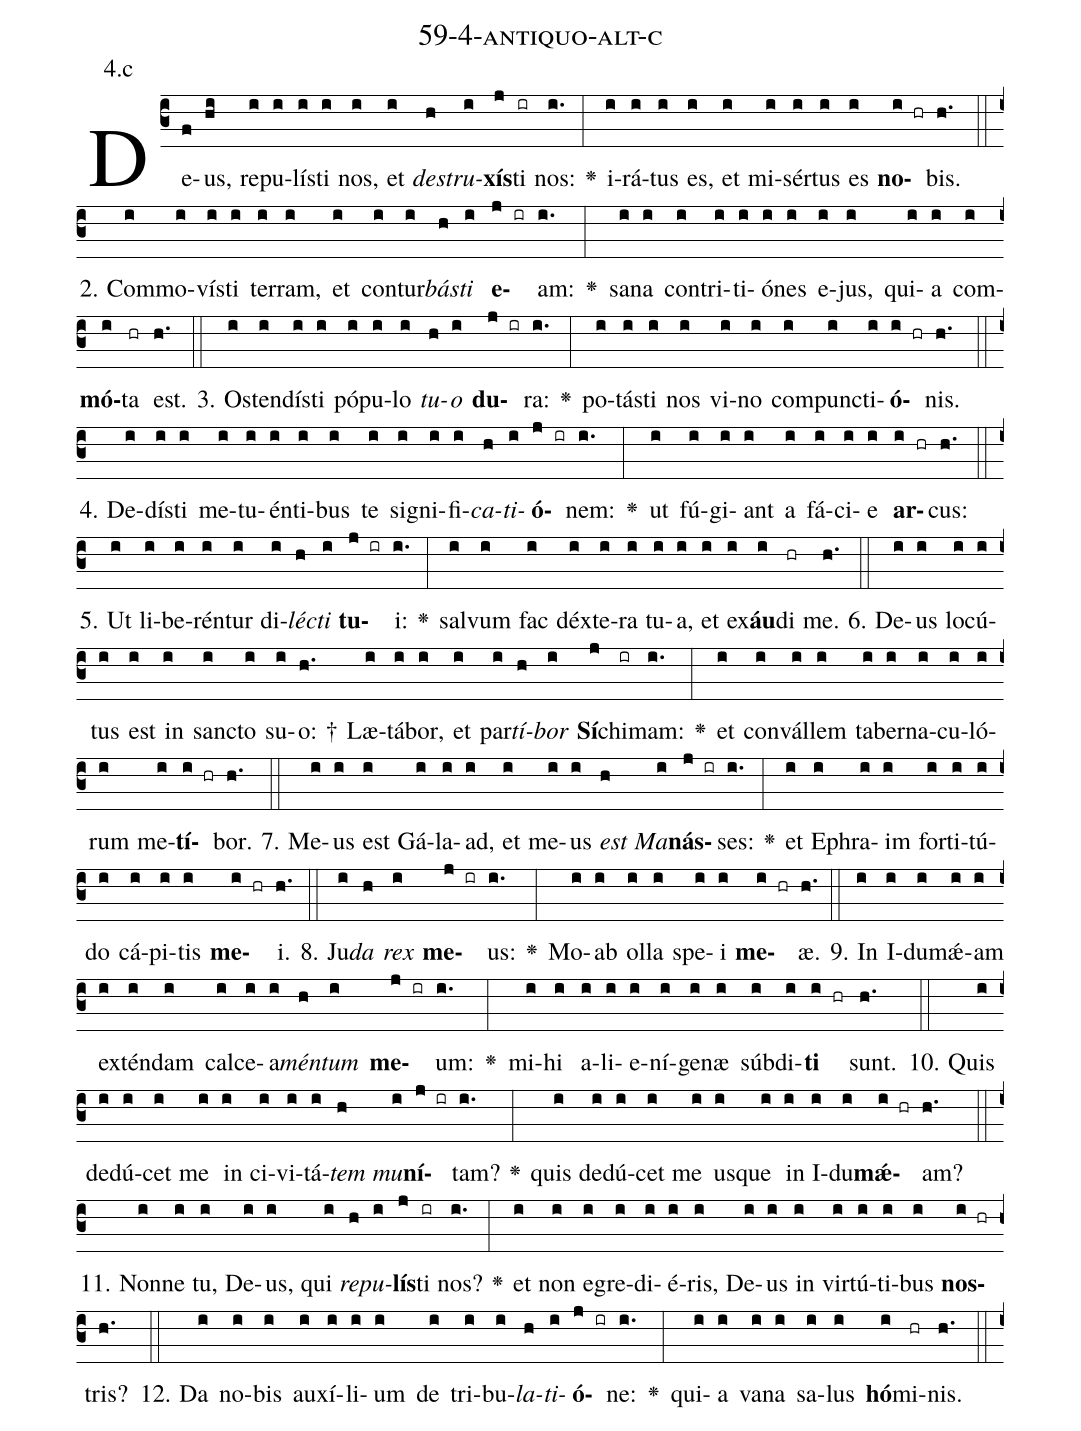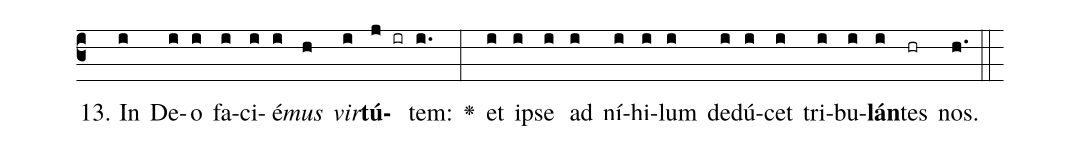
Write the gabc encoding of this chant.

name: 59-4-antiquo-alt-c;
annotation: 4.c;
%%
(c3)De(f)us,(hi) re(i)pu(i)lís(i)ti(i) nos,(i) et(i) <i>de</i>(h)<i>stru</i>(i)<b>xís</b>(j)ti(ir) nos:(i.) <v>\greheightstar</v>(:) i(i)rá(i)tus(i) es,(i) et(i) mi(i)sér(i)tus(i) es(i) <b>no</b>(i hr)bis.(h.) (::)
2. Com(i)mo(i)vís(i)ti(i) ter(i)ram,(i) et(i) con(i)tur(i)<i>bás</i>(h)<i>ti</i>(i) <b>e</b>(j ir)am:(i.) <v>\greheightstar</v>(:) sa(i)na(i) con(i)tri(i)ti(i)ó(i)nes(i) e(i)jus,(i) qui(i)a(i) com(i)<b>mó</b>(i)ta(hr) est.(h.) (::)
3. Os(i)ten(i)dís(i)ti(i) pó(i)pu(i)lo(i) <i>tu</i>(h)<i>o</i>(i) <b>du</b>(j ir)ra:(i.) <v>\greheightstar</v>(:) po(i)tás(i)ti(i) nos(i) vi(i)no(i) com(i)punc(i)ti(i)<b>ó</b>(i hr)nis.(h.) (::)
4. De(i)dís(i)ti(i) me(i)tu(i)én(i)ti(i)bus(i) te(i) si(i)gni(i)fi(i)<i>ca</i>(h)<i>ti</i>(i)<b>ó</b>(j ir)nem:(i.) <v>\greheightstar</v>(:) ut(i) fú(i)gi(i)ant(i) a(i) fá(i)ci(i)e(i) <b>ar</b>(i hr)cus:(h.) (::)
5. Ut(i) li(i)be(i)rén(i)tur(i) di(i)<i>léc</i>(h)<i>ti</i>(i) <b>tu</b>(j ir)i:(i.) <v>\greheightstar</v>(:) sal(i)vum(i) fac(i) déx(i)te(i)ra(i) tu(i)a,(i) et(i) ex(i)<b>áu</b>(i)di(hr) me.(h.) (::)
6. De(i)us(i) lo(i)cú(i)tus(i) est(i) in(i) sanc(i)to(i) su(i)o: †(h.) Læ(i)tá(i)bor,(i) et(i) par(i)<i>tí</i>(h)<i>bor</i>(i) <b>Sí</b>(j)chi(ir)mam:(i.) <v>\greheightstar</v>(:) et(i) con(i)vál(i)lem(i) ta(i)ber(i)na(i)cu(i)ló(i)rum(i) me(i)<b>tí</b>(i hr)bor.(h.) (::)
7. Me(i)us(i) est(i) Gá(i)la(i)ad,(i) et(i) me(i)us(i) <i>est</i>(h) <i>Ma</i>(i)<b>nás</b>(j ir)ses:(i.) <v>\greheightstar</v>(:) et(i) E(i)phra(i)im(i) for(i)ti(i)tú(i)do(i) cá(i)pi(i)tis(i) <b>me</b>(i hr)i.(h.) (::)
8. Ju(i)<i>da</i>(h) <i>rex</i>(i) <b>me</b>(j ir)us:(i.) <v>\greheightstar</v>(:) Mo(i)ab(i) ol(i)la(i) spe(i)i(i) <b>me</b>(i hr)æ.(h.) (::)
9. In(i) I(i)du(i)mǽ(i)am(i) ex(i)tén(i)dam(i) cal(i)ce(i)a(i)<i>mén</i>(h)<i>tum</i>(i) <b>me</b>(j ir)um:(i.) <v>\greheightstar</v>(:) mi(i)hi(i) a(i)li(i)e(i)ní(i)ge(i)næ(i) súb(i)di(i)<b>ti</b>(i hr) sunt.(h.) (::)
10. Quis(i) de(i)dú(i)cet(i) me(i) in(i) ci(i)vi(i)tá(i)<i>tem</i>(h) <i>mu</i>(i)<b>ní</b>(j ir)tam?(i.) <v>\greheightstar</v>(:) quis(i) de(i)dú(i)cet(i) me(i) us(i)que(i) in(i) I(i)du(i)<b>mǽ</b>(i hr)am?(h.) (::)
11. Non(i)ne(i) tu,(i) De(i)us,(i) qui(i) <i>re</i>(h)<i>pu</i>(i)<b>lís</b>(j)ti(ir) nos?(i.) <v>\greheightstar</v>(:) et(i) non(i) e(i)gre(i)di(i)é(i)ris,(i) De(i)us(i) in(i) vir(i)tú(i)ti(i)bus(i) <b>nos</b>(i hr)tris?(h.) (::)
12. Da(i) no(i)bis(i) au(i)xí(i)li(i)um(i) de(i) tri(i)bu(i)<i>la</i>(h)<i>ti</i>(i)<b>ó</b>(j ir)ne:(i.) <v>\greheightstar</v>(:) qui(i)a(i) va(i)na(i) sa(i)lus(i) <b>hó</b>(i)mi(hr)nis.(h.) (::)
13. In(i) De(i)o(i) fa(i)ci(i)é(i)<i>mus</i>(h) <i>vir</i>(i)<b>tú</b>(j ir)tem:(i.) <v>\greheightstar</v>(:) et(i) ip(i)se(i) ad(i) ní(i)hi(i)lum(i) de(i)dú(i)cet(i) tri(i)bu(i)<b>lán</b>(i)tes(hr) nos.(h.) (::)
